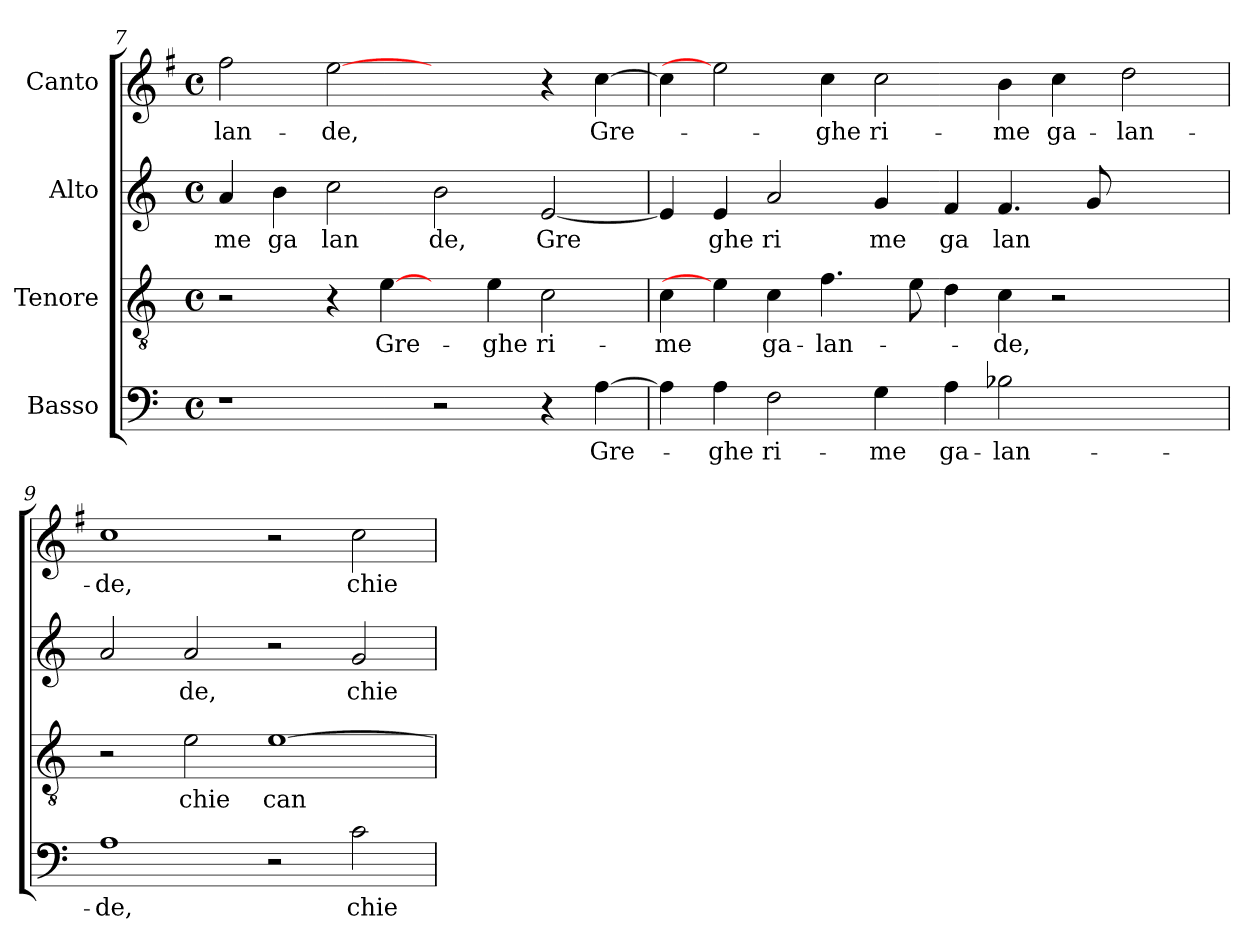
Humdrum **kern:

**kern	**text	**kern	**text	**kern	**text	**kern	**text
*part4	*part4	*part3	*part3	*part2	*part2	*part1	*part1
*staff4	*staff4	*staff3	*staff3	*staff2	*staff2	*staff1	*staff1
*I"Basso	*	*I"Tenore	*	*I"Alto	*	*I"Canto	*
*clefF4	*	*clefGv2	*	*clefG2	*	*clefG2	*
*	*	*	*	*	*	*ITrd-3c-5	*
*	*	*	*	*	*	*k[]	*
*	*	*	*	*	*	*C:	*
*M4/4	*	*M4/4	*	*M4/4	*	*M4/4	*
*met(c)	*	*met(c)	*	*met(c)	*	*met(c)	*
=7	=7	=7	=7	=7	=7	=7	=7
!	!	!	!	!	!LO:LY:b:cj	!	!LO:LY:b:cj
1r	.	2r	.	4a/	me	2bb\	-lan-
!	!	!	!	!	!LO:LY:b:cj	!	!
.	.	.	.	4b\	ga	.	.
!	!	!	!	!	!LO:LY:b:cj	!	!LO:LY:b:cj
.	.	4r	.	2cc\	lan	[2aa	-de,
!	!	!	!LO:LY:b:cj	!	!	!	!
.	.	[4e\	Gre-	.	.	.	.
!	!	!	!	!	!LO:LY:b:cj	!	!
2r	.	4ryy	.	2b\	de,	2ryy	.
!	!	!	!LO:LY:b:cj	!	!	!	!
.	.	4e\	-ghe	.	.	.	.
!	!	!	!LO:LY:b:cj	!	!LO:LY:b	!	!
4r	.	2c\	ri-	[<2e/	Gre	4r	.
!	!LO:LY:b	!	!	!	!	!	!LO:LY:b
[>4A\	Gre-	.	.	.	.	[>4ff\	Gre-
=8	=8	=8	=8	=8	=8	=8	=8
!	!	!	!LO:LY:b:cj	!	!	!	!
4A\]	.	4c\	-me	4e/]	.	4ff\]	.
!	!LO:LY:b:cj	!	!	!	!LO:LY:b:cj	!	!
4A\	-ghe	4e\]	.	4e/	ghe	2aa]	.
!	!LO:LY:b:cj	!	!LO:LY:b:cj	!	!LO:LY:b:cj	!	!
2F\	ri-	4c\	ga-	2a/	ri	.	.
!	!	!	!LO:LY:b	!	!	!	!LO:LY:b:cj
.	.	4.f\	-lan-	.	.	4ff\	-ghe
!	!LO:LY:b:cj	!	!	!	!LO:LY:b:cj	!	!LO:LY:b:cj
4G\	-me	.	.	4g/	me	2ff\	ri-
.	.	8e\	.	.	.	.	.
!	!LO:LY:b:cj	!	!	!	!LO:LY:b:cj	!	!
4A\	ga-	4d\	.	4f/	ga	.	.
!	!LO:LY:b:cj	!	!LO:LY:b:cj	!	!LO:LY:b	!	!LO:LY:b:cj
2B-X\	-lan-	4c\	-de,	4.f/	lan	4ee\	-me
!	!	!	!	!	!	!	!LO:LY:b:cj
.	.	2r	.	.	.	4ff\	ga-
.	.	.	.	8g/	.	.	.
!	!	!	!	!	!	!	!LO:LY:b:cj
2ryy	.	.	.	2ryy	.	2gg\	-lan-
.	.	4ryy	.	.	.	.	.
=9	=9	=9	=9	=9	=9	=9	=9
!	!LO:LY:b:cj	!	!	!	!	!	!LO:LY:b:cj
1A	-de,	2r	.	2a/	.	1ff	-de,
!	!	!	!LO:LY:b:cj	!	!LO:LY:b:cj	!	!
.	.	2e\	chie	2a/	de,	.	.
!	!	!	!LO:LY:b:cj	!	!	!	!
2r	.	[>1e	can-	2r	.	2r	.
!	!LO:LY:b:cj	!	!	!	!LO:LY:b:cj	!	!LO:LY:b:cj
2c\	chie	.	.	2g/	chie	2ff\	chie
=	=	=	=	=	=	=	=
*-	*-	*-	*-	*-	*-	*-	*-
